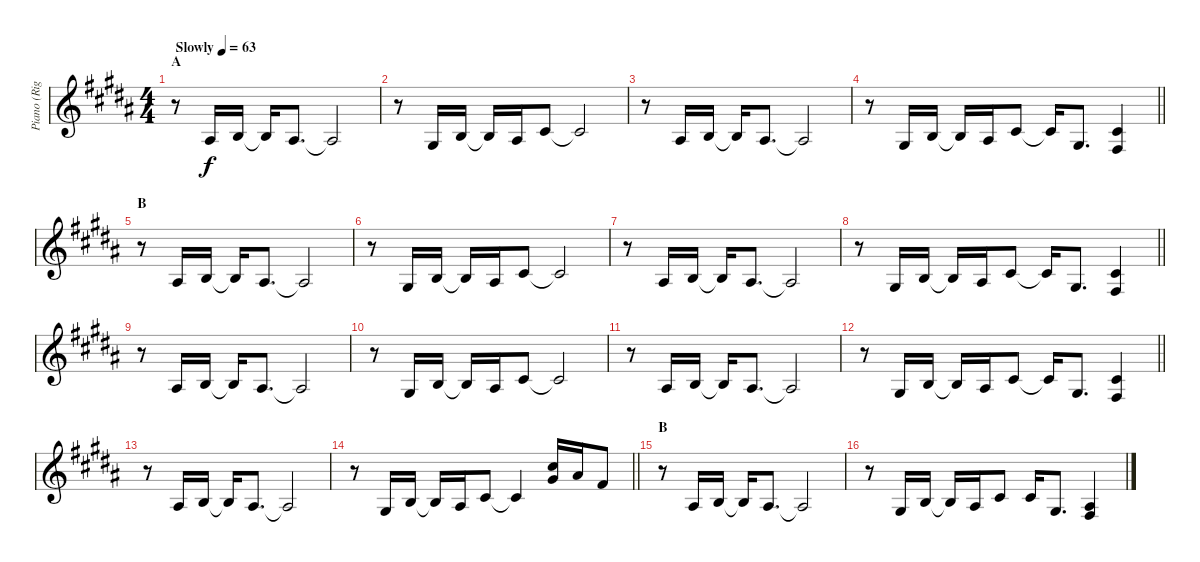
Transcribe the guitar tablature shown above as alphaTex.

\track ("Piano (Right)" "Piano (Rig") {instrument acousticgrandpiano}
\staff {score}
\tuning (E4 B3 G3 D3 A2 E2) {hide}
\ts (4 4)
\section ("" "A")
\tempo (63 "Slowly")
\clef g2
\ks b
r.8{dy f instrument acousticgrandpiano} 3.3.16 0.2.16 0.2{t}.16 3.3.8{d} 3.3{t}.2 |
r.8 1.3.16 0.2.16 0.2{t}.16 3.3.16 2.2.8 2.2{t}.2 |
r.8 3.3.16 0.2.16 0.2{t}.16 3.3.8{d} 3.3{t}.2 |
\barLineRight lightlight
r.8 1.3.16 0.2.16 0.2{t}.16 3.3.16 2.2.8 2.2{t}.16 1.3.8{d} (2.2 4.4).4 |
\section ("" "B")
r.8 3.3.16 0.2.16 0.2{t}.16 3.3.8{d} 3.3{t}.2 |
r.8 1.3.16 0.2.16 0.2{t}.16 3.3.16 2.2.8 2.2{t}.2 |
r.8 3.3.16 0.2.16 0.2{t}.16 3.3.8{d} 3.3{t}.2 |
\barLineRight lightlight
r.8 1.3.16 0.2.16 0.2{t}.16 3.3.16 2.2.8 2.2{t}.16 1.3.8{d} (2.2 4.4).4 |
r.8 3.3.16 0.2.16 0.2{t}.16 3.3.8{d} 3.3{t}.2 |
r.8 1.3.16 0.2.16 0.2{t}.16 3.3.16 2.2.8 2.2{t}.2 |
r.8 3.3.16 0.2.16 0.2{t}.16 3.3.8{d} 3.3{t}.2 |
\barLineRight lightlight
r.8 1.3.16 0.2.16 0.2{t}.16 3.3.16 2.2.8 2.2{t}.16 1.3.8{d} (2.2 4.4).4 |
r.8 3.3.16 0.2.16 0.2{t}.16 3.3.8{d} 3.3{t}.2 |
\barLineRight lightlight
r.8 1.3.16 0.2.16 0.2{t}.16 3.3.16 2.2.8 2.2{t}.4 (9.1 9.2).16 11.2.16 11.3.8 |
\section ("" "B")
r.8 8.4.16 9.4.16 9.4{t}.16 8.4.8{d} 8.4{t}.2 |
r.8 6.4.16 0.2.16 0.2{t}.16 3.3.16 2.2.8 2.2.16 1.3.8{d} (3.3 4.4).4
